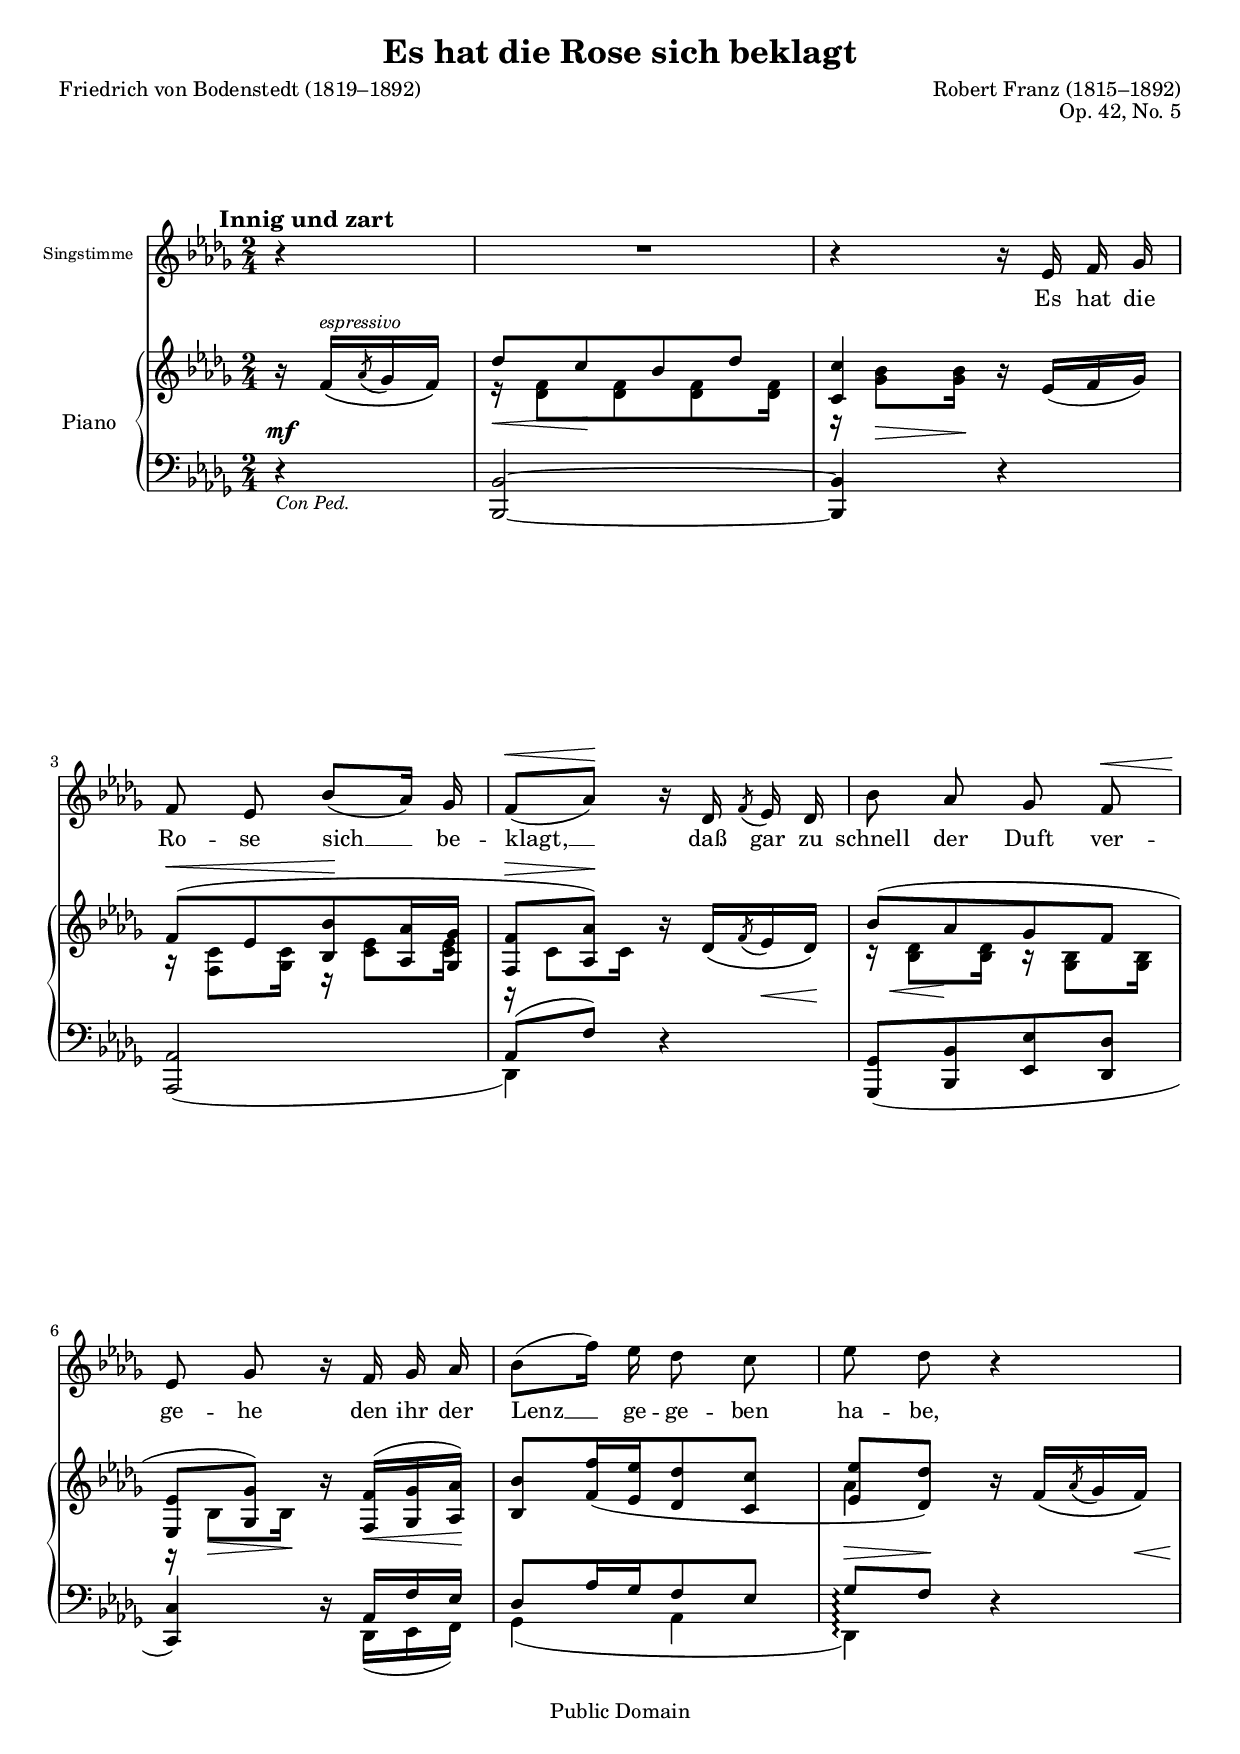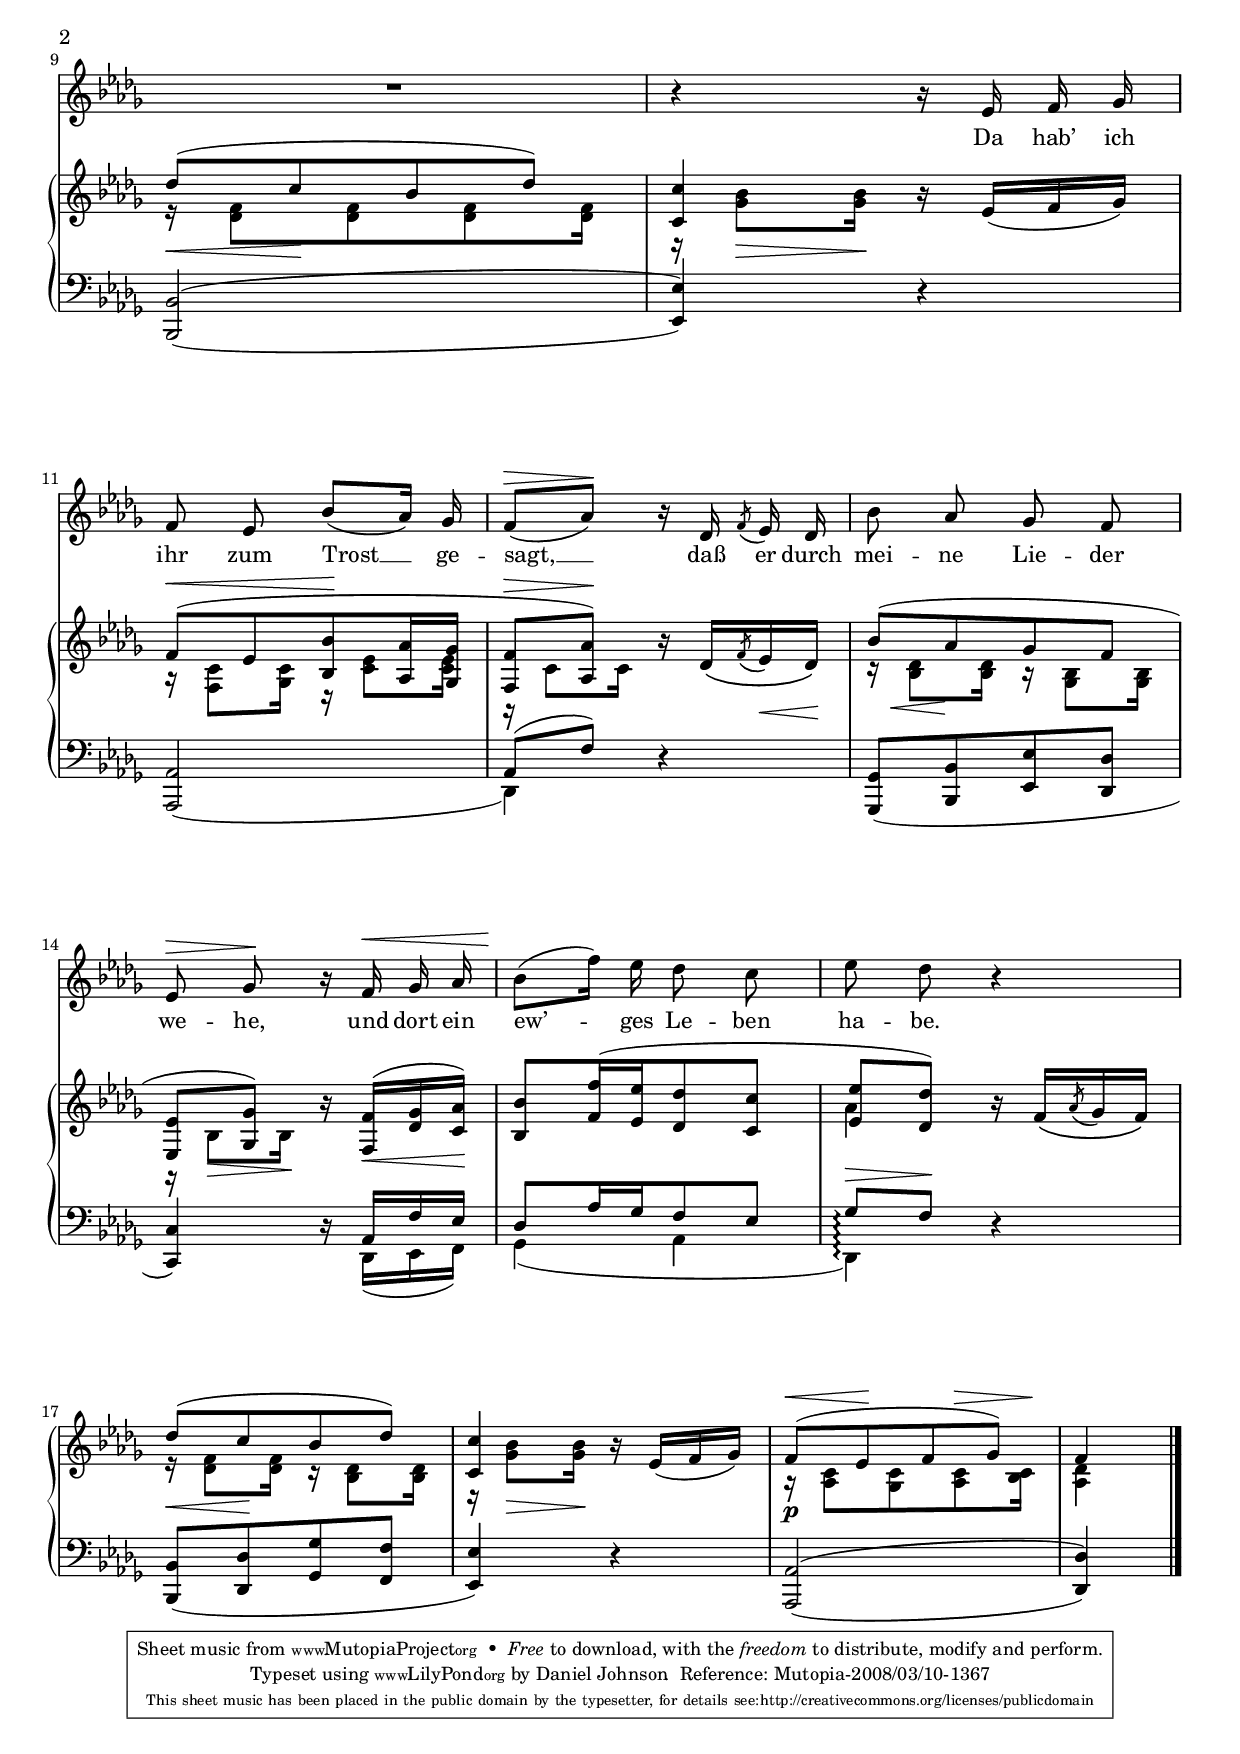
\version "2.11.41"

#(set-global-staff-size 18)

\paper {
	ragged-last-bottom = ##f
	%head-separation = 0\in
	between-system-padding = 0
}

\header {
	title = "Es hat die Rose sich beklagt"
	%subsubtitle = "The Rose Complained"
	composer = "Robert Franz (1815–1892)"
	poet = "Friedrich von Bodenstedt (1819–1892)"
	opus = "Op. 42, No. 5"

	%mutopia-specific headers:
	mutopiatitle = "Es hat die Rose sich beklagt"
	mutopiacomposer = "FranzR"
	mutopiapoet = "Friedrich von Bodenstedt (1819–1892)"
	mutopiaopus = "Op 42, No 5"
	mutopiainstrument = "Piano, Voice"
	date = "19th century"
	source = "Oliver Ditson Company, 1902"
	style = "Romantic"
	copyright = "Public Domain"
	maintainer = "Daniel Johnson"
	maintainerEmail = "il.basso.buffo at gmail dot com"
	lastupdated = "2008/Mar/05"
	
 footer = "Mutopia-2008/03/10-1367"
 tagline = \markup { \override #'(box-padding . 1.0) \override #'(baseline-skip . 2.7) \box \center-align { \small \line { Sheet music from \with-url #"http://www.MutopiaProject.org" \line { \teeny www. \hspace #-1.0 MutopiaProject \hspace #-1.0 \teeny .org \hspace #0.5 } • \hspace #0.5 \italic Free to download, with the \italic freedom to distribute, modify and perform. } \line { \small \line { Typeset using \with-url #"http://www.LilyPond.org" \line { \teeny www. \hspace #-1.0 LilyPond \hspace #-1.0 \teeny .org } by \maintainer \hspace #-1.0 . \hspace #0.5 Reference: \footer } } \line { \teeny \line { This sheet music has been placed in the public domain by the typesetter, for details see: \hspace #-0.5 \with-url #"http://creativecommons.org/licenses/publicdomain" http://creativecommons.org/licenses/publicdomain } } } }
}

global = { \key des \major \time 2/4 \partial 4 \dynamicUp }
hpDown = { \override Hairpin #'extra-offset = #'(0 . -1) }

wideStaves = { \overrideProperty #"Score.NonMusicalPaperColumn" #'line-break-system-details #'((alignment-offsets . (0 -5.5 -15 -22 -29))) }
narrowStaves = { \overrideProperty #"Score.NonMusicalPaperColumn" #'line-break-system-details #'((alignment-offsets . (0 -5.25 -13.5 -19.75 -26))) }
pianoStaves = { \overrideProperty #"Score.NonMusicalPaperColumn" #'line-break-system-details #'((alignment-offsets . (0 -6.25 -12.5))) }

voxNotes = {
	\global \clef treble \autoBeamOff
	\wideStaves
	%0
	r4^\markup{\hspace #-6 \large\bold "Innig und zart"} |
	%1
	R2 |
	%2
	r4 r16 ees' f' ges' | \break
	
	\wideStaves
	%3
	f'8 ees' bes'([ aes'16]) ges' |
	%4
	f'8([^\< aes'])\! r16 des'16 \acciaccatura { f'8 } ees'16 des' |
	%5
	bes'8 aes' ges' f'\< | \break
	
	\wideStaves
	%6
	ees'8\! ges' r16 f' ges' aes' |
	%7
	bes'8([ f''16]) ees'' des''8 c'' |
	%8
	ees''8 des'' r4 | \break
	
	\narrowStaves
	%9
	R2 |
	%10
	r4 r16 ees'16 f' ges' | \break
	
	\narrowStaves
	%11
	f'8 ees' bes'([ aes'16]) ges' |
	%12
	f'8([\> aes'])\! r16 des'16 \acciaccatura { f'8 } ees'16 des' |
	%13
	bes'8 aes' ges' f' | \break
	
	\narrowStaves
	%14
	ees'8\> ges'\! r16 f'16\< ges' aes' |
	%15
	bes'8\!([ f''16]) ees'' des''8 c'' |
	%16
	ees''8 des'' r4 | \break
}

rhNotes = {
	\global \clef treble
	r16 \once\override Beam #'positions = #'(3.5 . 3.5) f'16^\markup{\small\italic "espressivo"}\( \acciaccatura { aes'8 } ges'16 f'\) |
	%1
	<< { des''8[ c'' bes' des''] } \\ { r16 <des' f'>8[ <des' f'> <des' f'> <des' f'>16] } >> |
	%2
	<< { <c' c''>4 } \\ { r16 <ges' bes'>8[ <ges' bes'>16] } >> r16 ees'16( f' ges') |
	
	%3
	<< { f'8([^\< ees' <bes bes'>\! <aes aes'>16 <ges ges'>] | <f f'>8^\> <aes aes'>)\! } \\ { r16 <f c'>8[ <ges c'>16] r16 <c' ees'>8[ <c' ees'>16] | r16 c'8[ c'16] } >>
	r16 \once\override Beam #'positions = #'(2 . 2) des'16\( \acciaccatura { f'8 } ees'16 des'\) |
	%5
	<< { bes'8([ aes' ges' f'] | <ees ees'>8 <ges ges'>) } \\ { r16 <bes des'>8 <bes des'>16 r16 <ges bes>8 <ges bes>16 | r16 bes8 bes16 } >>
	r16 <f f'>16^( <ges ges'> <aes aes'>) |
	
	%7
	<bes bes'>8[ <f' f''>16( <ees' ees''> <des' des''>8 <c' c''>] |
	%8
	<< \context Voice = rhVoice { \voiceOne <ees' ees''>8 <des' des''>) \oneVoice } \\ { aes'4 } >>
	r16 \once\override Beam #'positions = #'(3.5 . 3.5) f'16\( \acciaccatura { aes'8 } ges'16 f'\) |
	
	%9
	<< { des''8([ c'' bes' des'']) } \\ { r16 <des' f'>8[ <des' f'> <des' f'> <des' f'>16] } >> |
	%10
	<< { <c' c''>4 } \\ { r16 <ges' bes'>8[ <ges' bes'>16] } >> r16 ees'16([ f' ges']) |
	
	%11
	<< { f'8([^\< ees' <bes bes'>\! <aes aes'>16 <ges ges'>] | <f f'>8^\> <aes aes'>)\! } \\ { r16 <f c'>8[ <ges c'>16] r16 <c' ees'>8[ <c' ees'>16] | r16 c'8[ c'16] } >>
	r16 \once\override Beam #'positions = #'(2 . 2) des'16\( \acciaccatura { f'8 } ees'16 des'\) |
	%13
	<< { bes'8([ aes' ges' f'] | <ees ees'>8 <ges ges'>) } \\ { r16 <bes des'>8 <bes des'>16 r16 <ges bes>8 <ges bes>16 | r16 bes8 bes16 } >>
	r16 <f f'>16^( <des' ges'> <c' aes'>) |
	
	%15
	<< { <bes bes'>8[ <f' f''>16( <ees' ees''> <des' des''>8 <c' c''>] | <ees' ees''>8[ <des' des''>]) } \\ { s2 | aes'4 } >>
	r16 \once\override Beam #'positions = #'(3.5 . 3.5) f'16\( \acciaccatura { aes'8 } ges'16 f'\) |
	
	\pianoStaves
	%17
	<< { des''8([ c'' bes' des'']) } \\ { r16 <des' f'>8[ <des' f'>16] r16 <bes des'>8[ <bes des'>16] } >> |
	%18
	<< { <c' c''>4 } \\ { r16 <ges' bes'>8[ <ges' bes'>16] } >> r16 ees'16([ f' ges']) |
	%19
	<< { f'8([^\< ees'\! f' ges']) } \\ { r16 <aes c'>8[ <ges c'> <aes c'>^\> <bes c'>16]\! } >> |
	%20
	<< { f'4 } \\ { <des' aes>4 } >> \bar "|."
}

lhNotes = {
	\global \clef bass
	r4_\markup{\small\italic "Con Ped."} |
	%1
	<bes,, bes,>2 ~ |
	%2
	<bes,, bes,>4 r4 |
	
	%3
	\slurDown <aes,, aes,>2( |
	%4
	<< { aes,8( f) } \\ \context Voice = lhVoice { \voiceTwo des,4) \oneVoice } >> r4 |
	%5
	<ges,, ges,>8[( <bes,, bes,> <ees, ees> <des, des>] |
	
	%6
	<c, c>4) r16 << { aes,16 f ees } \\ { des,16( ees, f,) } >> |
	%7
	\set PianoStaff.connectArpeggios = ##t
	<< { des8[ aes16 ges f8 ees] | ges8\arpeggio f } \\ { ges,4( aes, | des,4)\arpeggio } >> r4
	\unset PianoStaff.connectArpeggios
	%9
	\set doubleSlurs = ##t <bes,, bes,>2( |
	%10
	<ees, ees>4) \unset doubleSlurs r4 |

	%11
	\slurDown <aes,, aes,>2( |
	%12
	<< { aes,8( f) } \\ \context Voice = lhVoice { \voiceTwo des,4) \oneVoice } >> r4 |
	%13
	<ges,, ges,>8[( <bes,, bes,> <ees, ees> <des, des>] |
	
	%14
	<c, c>4) r16 << { aes,16 f ees } \\ { des,16( ees, f,) } >> |
	%15
	\set PianoStaff.connectArpeggios = ##t
	<< { des8[ aes16 ges f8 ees] | ges8\arpeggio f } \\ { ges,4( aes, | des,4)\arpeggio } >> r4
	\unset PianoStaff.connectArpeggios
	
	%17
	<bes,, bes,>8([ <des, des> <ges, ges> <f, f>] |
	%18
	<ees, ees>4) r4 |
	%19
	\set Voice.doubleSlurs = ##t
	<aes,, aes,>2( |
	%20
	<des, des>4)
}

text = \lyricmode {
	Es hat die
	Ro -- se sich __ be -- klagt, __ daß gar zu schnell der Duft ver --
	ge -- he den ihr der Lenz __ ge -- ge -- ben ha -- be,
	Da hab’ ich
	ihr zum Trost __ ge -- sagt, __ daß er durch mei -- ne Lie -- der
	we -- he, und dort ein ew’ -- ges Le -- ben ha -- be.
}

dyn = {
	\time 2/4 \partial 2
	s4\mf
	%1
	\once\override Hairpin #'extra-offset = #'(0 . 1) s8\< s8\! s4 |
	%2
	s16 s8\> s16\! s4 |
	
	%3
	s2 |
	%4
	s4 s8 s16\< s16\! |
	%5
	\once\override Hairpin #'extra-offset = #'(2.5 . 0.5) s16\< s8.\! s4 |
	
	%6
	s16 \once\override Hairpin #'extra-offset = #'(0 . 0.5) s8\> s16\! r16 \once\override Hairpin #'extra-offset = #'(0 . 1.5) s8\< s16\! |
	%7
	s2
	%8
	s8\> s8\! s8. s16\< |
	%9
	\once\override Hairpin #'extra-offset = #'(0 . 0.5) s8\< s4.\! |
	%10
	s16 \once\override Hairpin #'extra-offset = #'(0 . 0.5) s8\> s16\! s4 |

	%11
	s2 |
	%12
	s4 s8 s16\< s16\! |
	%13
	\once\override Hairpin #'extra-offset = #'(2.5 . 0.5) s16\< s8.\! s4 |

	%14
	s16 \once\override Hairpin #'extra-offset = #'(0 . 0.5) s8\> s16\! r16 \once\override Hairpin #'extra-offset = #'(0 . 1.5) s8\< s16\! |
	%15
	s2
	%16
	s8\> s8\! s4 |
	
	%17
	\once\override Hairpin #'extra-offset = #'(0 . 0.5) s8\< s4.\! |
	%18
	s16 \once\override Hairpin #'extra-offset = #'(0 . 0.5) s8\> s16\! s4 |
	%19
	\once\override DynamicText #'extra-offset = #'(0 . 0) s2\p
}

\score {
	<<
		\new Staff = voxStaff {
			\set Staff.instrumentName = \markup{\tiny "Singstimme"}
			\new Voice = voxVoice { \voxNotes }
		}
		\new Lyrics \lyricsto voxVoice \text 

		\new PianoStaff <<
			\set PianoStaff.instrumentName = "Piano"
			\new Staff = rh { \new Voice = rhVoice { \rhNotes } }
			\new Dynamics \dyn
			\new Staff = lh { \new Voice = lhVoice { \lhNotes } }
		>>
	>>
	\layout {
		\context { \RemoveEmptyStaffContext }
		\context {
			\type "Engraver_group"
			\name Dynamics
			\alias Voice % So that \cresc works, for example.
			\consists "Output_property_engraver"
     
			\override VerticalAxisGroup #'minimum-Y-extent = #'(-1 . 1)
			\consists "Script_engraver"
			\consists "Dynamic_engraver"
			\consists "Text_engraver"
     
			\override TextScript #'font-size = #1.0
			\override TextScript #'font-shape = #'italic
			\override TextScript #'extra-offset = #'(0 . 1.0)
			\override DynamicText #'extra-offset = #'(0 . 2.5)
			\override Script #'extra-offset = #'(0 . 1.0)
			\override Hairpin #'extra-offset = #'(0 . 2.5)
     
			\consists "Skip_event_swallow_translator"
     
			\consists "Axis_group_engraver"
		}
		\context {
			\PianoStaff
			\accepts Dynamics
		}
	}
}
\score {
	<<
	\new Staff { \set Staff.midiInstrument = "violin" \voxNotes }
	\new Staff { \rhNotes }
	\new Staff { \lhNotes }
	>>
	\midi {
		\context { \Score tempoWholesPerMinute = #(ly:make-moment 40 4) }
		\context { \Voice \remove Dynamic_performer }
	}
}

